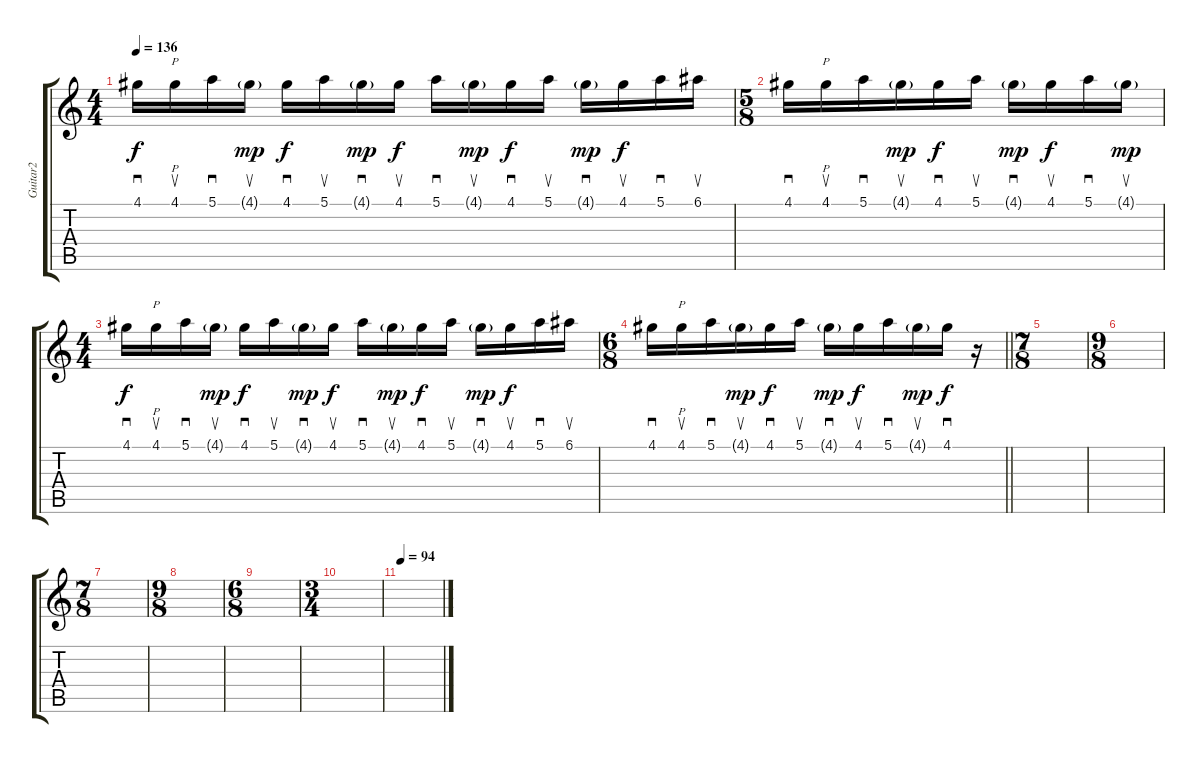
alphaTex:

\track ("Guitar2" "Guitar2") {instrument overdrivenguitar}
\staff {score tabs}
\tuning (E4 B3 G3 D3 A2 E2) {hide}
\ts (4 4)
\tempo 136
\clef g2
\ks c
4.1.16{sd dy f} 4.1.16{p su} 5.1.16{sd} 4.1{g}.16{su dy mp} 4.1.16{sd dy f} 5.1.16{su} 4.1{g}.16{sd dy mp} 4.1.16{su dy f} 5.1.16{sd} 4.1{g}.16{su dy mp} 4.1.16{sd dy f} 5.1.16{su} 4.1{g}.16{sd dy mp} 4.1.16{su dy f} 5.1.16{sd} 6.1.16{su} |
\ts (5 8)
4.1.16{sd} 4.1.16{p su} 5.1.16{sd} 4.1{g}.16{su dy mp} 4.1.16{sd dy f} 5.1.16{su} 4.1{g}.16{sd dy mp} 4.1.16{su dy f} 5.1.16{sd} 4.1{g}.16{su dy mp} |
\ts (4 4)
4.1.16{sd dy f} 4.1.16{p su} 5.1.16{sd} 4.1{g}.16{su dy mp} 4.1.16{sd dy f} 5.1.16{su} 4.1{g}.16{sd dy mp} 4.1.16{su dy f} 5.1.16{sd} 4.1{g}.16{su dy mp} 4.1.16{sd dy f} 5.1.16{su} 4.1{g}.16{sd dy mp} 4.1.16{su dy f} 5.1.16{sd} 6.1.16{su} |
\ts (6 8)
\barLineRight lightlight
4.1.16{sd} 4.1.16{p su} 5.1.16{sd} 4.1{g}.16{su dy mp} 4.1.16{sd dy f} 5.1.16{su} 4.1{g}.16{sd dy mp} 4.1.16{su dy f} 5.1.16{sd} 4.1{g}.16{su dy mp} 4.1.16{sd dy f} r.16 |
\ts (7 8)
|
\ts (9 8)
|
\ts (7 8)
|
\ts (9 8)
|
\ts (6 8)
|
\ts (3 4)
|
\tempo 94
